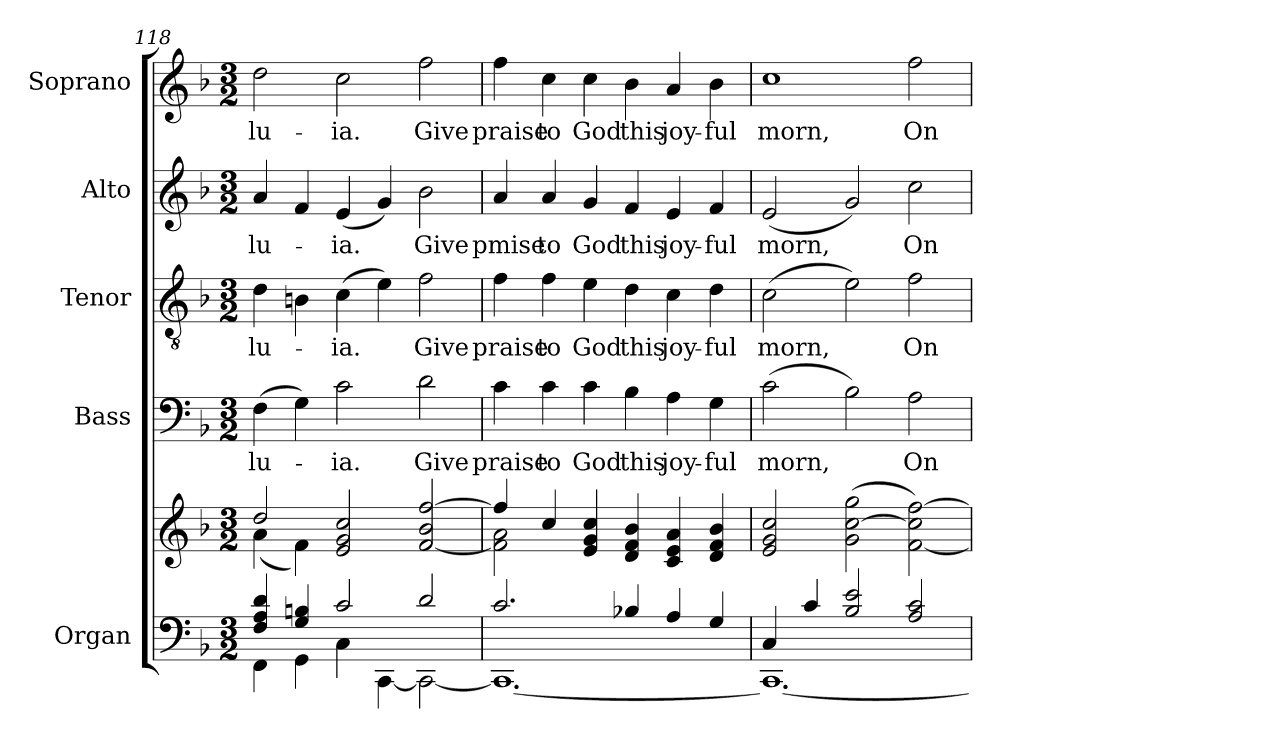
**kern	**kern	**kern	**text	**kern	**text	**kern	**text	**kern	**text
*part5	*part5	*part4	*part4	*part3	*part3	*part2	*part2	*part1	*part1
*staff6	*staff5	*staff4	*staff4	*staff3	*staff3	*staff2	*staff2	*staff1	*staff1
*I"Organ	*	*I"Bass	*	*I"Tenor	*	*I"Alto	*	*I"Soprano	*
*I'Org.	*	*I'B.	*	*I'T.	*	*I'A.	*	*I'S.	*
*clefF4	*clefG2	*clefF4	*	*clefGv2	*	*clefG2	*	*clefG2	*
*	*	*	*	*ITrd7c12	*	*	*	*	*
*k[b-]	*k[b-]	*k[b-]	*	*k[b-]	*	*k[b-]	*	*k[b-]	*
*F:	*F:	*F:	*	*F:	*	*F:	*	*F:	*
*M3/2	*M3/2	*M3/2	*	*M3/2	*	*M3/2	*	*M3/2	*
=118	=118	=118	=118	=118	=118	=118	=118	=118	=118
*^	*^	*	*	*	*	*	*	*	*
!	!	!	!	!	!LO:LY:b:color=#000000	!	!	!	!	!	!
!	!	!	!	!	!	!	!LO:LY:b:color=#000000	!	!	!	!
!	!	!	!	!	!	!	!	!	!LO:LY:b:color=#000000	!	!
!	!	!	!	!	!	!	!	!	!	!	!LO:LY:b:color=#000000
4Fi/ 4Ai 4di	4FFi\	2ddi/	(4ai\	(4Fi\	-lu-	4Di\	-lu-	4ai/	-lu-	2ddi\	-lu-
4Gi/ 4Bni	4GGi\	.	4fi\)	4Gi\)	.	4BBni\	.	4fi/	.	.	.
!	!	!	!	!	!LO:LY:b:color=#000000	!	!	!	!	!	!
!	!	!	!	!	!	!	!LO:LY:b:color=#000000	!	!	!	!
!	!	!	!	!	!	!	!	!	!LO:LY:b:color=#000000	!	!
!	!	!	!	!	!	!	!	!	!	!	!LO:LY:b:color=#000000
2ci/	4Ci\	2ei/ 2gi 2cci	1ryy	2ci\	-ia.	(4Ci\	-ia.	(4ei/	-ia.	2cci\	-ia.
.	[<4CCi\	.	.	.	.	4Ei\)	.	4gi/)	.	.	.
!	!	!	!	!	!LO:LY:b:color=#000000	!	!	!	!	!	!
!	!	!	!	!	!	!	!LO:LY:b:color=#000000	!	!	!	!
!	!	!	!	!	!	!	!	!	!LO:LY:b:color=#000000	!	!
!	!	!	!	!	!	!	!	!	!	!	!LO:LY:b:color=#000000
2di/	2CCi\_<	[<2fi/ 2b-i [>2ffi	.	2di\	Give	2Fi\	Give	2b-i\	Give	2ffi\	Give
=119	=119	=119	=119	=119	=119	=119	=119	=119	=119	=119	=119
!	!	!	!	!	!LO:LY:b:color=#000000	!	!	!	!	!	!
!	!	!	!	!	!	!	!LO:LY:b:color=#000000	!	!	!	!
!	!	!	!	!	!	!	!	!	!LO:LY:b:color=#000000	!	!
!	!	!	!	!	!	!	!	!	!	!	!LO:LY:b:color=#000000
2.ci/	1.CCi_<	4ffi/]	2fi\] 2ai	4ci\	praise	4Fi\	praise	4ai/	pmise	4ffi\	praise
!	!	!	!	!	!LO:LY:b:color=#000000	!	!	!	!	!	!
!	!	!	!	!	!	!	!LO:LY:b:color=#000000	!	!	!	!
!	!	!	!	!	!	!	!	!	!LO:LY:b:color=#000000	!	!
!	!	!	!	!	!	!	!	!	!	!	!LO:LY:b:color=#000000
.	.	4cci/	.	4ci\	to	4Fi\	to	4ai/	to	4cci\	to
!	!	!	!	!	!LO:LY:b:color=#000000	!	!	!	!	!	!
!	!	!	!	!	!	!	!LO:LY:b:color=#000000	!	!	!	!
!	!	!	!	!	!	!	!	!	!LO:LY:b:color=#000000	!	!
!	!	!	!	!	!	!	!	!	!	!	!LO:LY:b:color=#000000
.	.	4ei/ 4gi 4cci	1ryy	4ci\	God	4Ei\	God	4gi/	God	4cci\	God
!	!	!	!	!	!LO:LY:b:color=#000000	!	!	!	!	!	!
!	!	!	!	!	!	!	!LO:LY:b:color=#000000	!	!	!	!
!	!	!	!	!	!	!	!	!	!LO:LY:b:color=#000000	!	!
!	!	!	!	!	!	!	!	!	!	!	!LO:LY:b:color=#000000
4B-Xi/	.	4di/ 4fi 4b-i	.	4B-i\	this	4Di\	this	4fi/	this	4b-i\	this
!	!	!	!	!	!LO:LY:b:color=#000000	!	!	!	!	!	!
!	!	!	!	!	!	!	!LO:LY:b:color=#000000	!	!	!	!
!	!	!	!	!	!	!	!	!	!LO:LY:b:color=#000000	!	!
!	!	!	!	!	!	!	!	!	!	!	!LO:LY:b:color=#000000
4Ai/	.	4ci/ 4ei 4ai	.	4Ai\	joy-	4Ci\	joy-	4ei/	joy-	4ai/	joy-
!	!	!	!	!	!LO:LY:b:color=#000000	!	!	!	!	!	!
!	!	!	!	!	!	!	!LO:LY:b:color=#000000	!	!	!	!
!	!	!	!	!	!	!	!	!	!LO:LY:b:color=#000000	!	!
!	!	!	!	!	!	!	!	!	!	!	!LO:LY:b:color=#000000
4Gi/	.	4di/ 4fi 4b-i	.	4Gi\	-ful	4Di\	-ful	4fi/	-ful	4b-i\	-ful
*	*	*v	*v	*	*	*	*	*	*	*	*
=120	=120	=120	=120	=120	=120	=120	=120	=120	=120	=120
!	!	!	!	!LO:LY:b:color=#000000	!	!	!	!	!	!
!	!	!	!	!	!	!LO:LY:b:color=#000000	!	!	!	!
!	!	!	!	!	!	!	!	!LO:LY:b:color=#000000	!	!
!	!	!	!	!	!	!	!	!	!	!LO:LY:b:color=#000000
4Ci/	1.CCi_<	2ei/ 2gi 2cci	(2ci\	morn,	(2Ci\	morn,	(2ei/	morn,	1cci	morn,
4ci/	.	.	.	.	.	.	.	.	.	.
2B-i/ 2ei	.	(2gi\ [>2cci 2ggi	2B-i\)	.	2Ei\)	.	2gi/)	.	.	.
!	!	!	!	!LO:LY:b:color=#000000	!	!	!	!	!	!
!	!	!	!	!	!	!LO:LY:b:color=#000000	!	!	!	!
!	!	!	!	!	!	!	!	!LO:LY:b:color=#000000	!	!
!	!	!	!	!	!	!	!	!	!	!LO:LY:b:color=#000000
2Ai/ 2ci	.	[<2fi\ 2cci] [>2ffi)	2Ai\	On	2Fi\	On	2cci\	On	2ffi\	On
*v	*v	*	*	*	*	*	*	*	*	*
=	=	=	=	=	=	=	=	=	=
*-	*-	*-	*-	*-	*-	*-	*-	*-	*-
